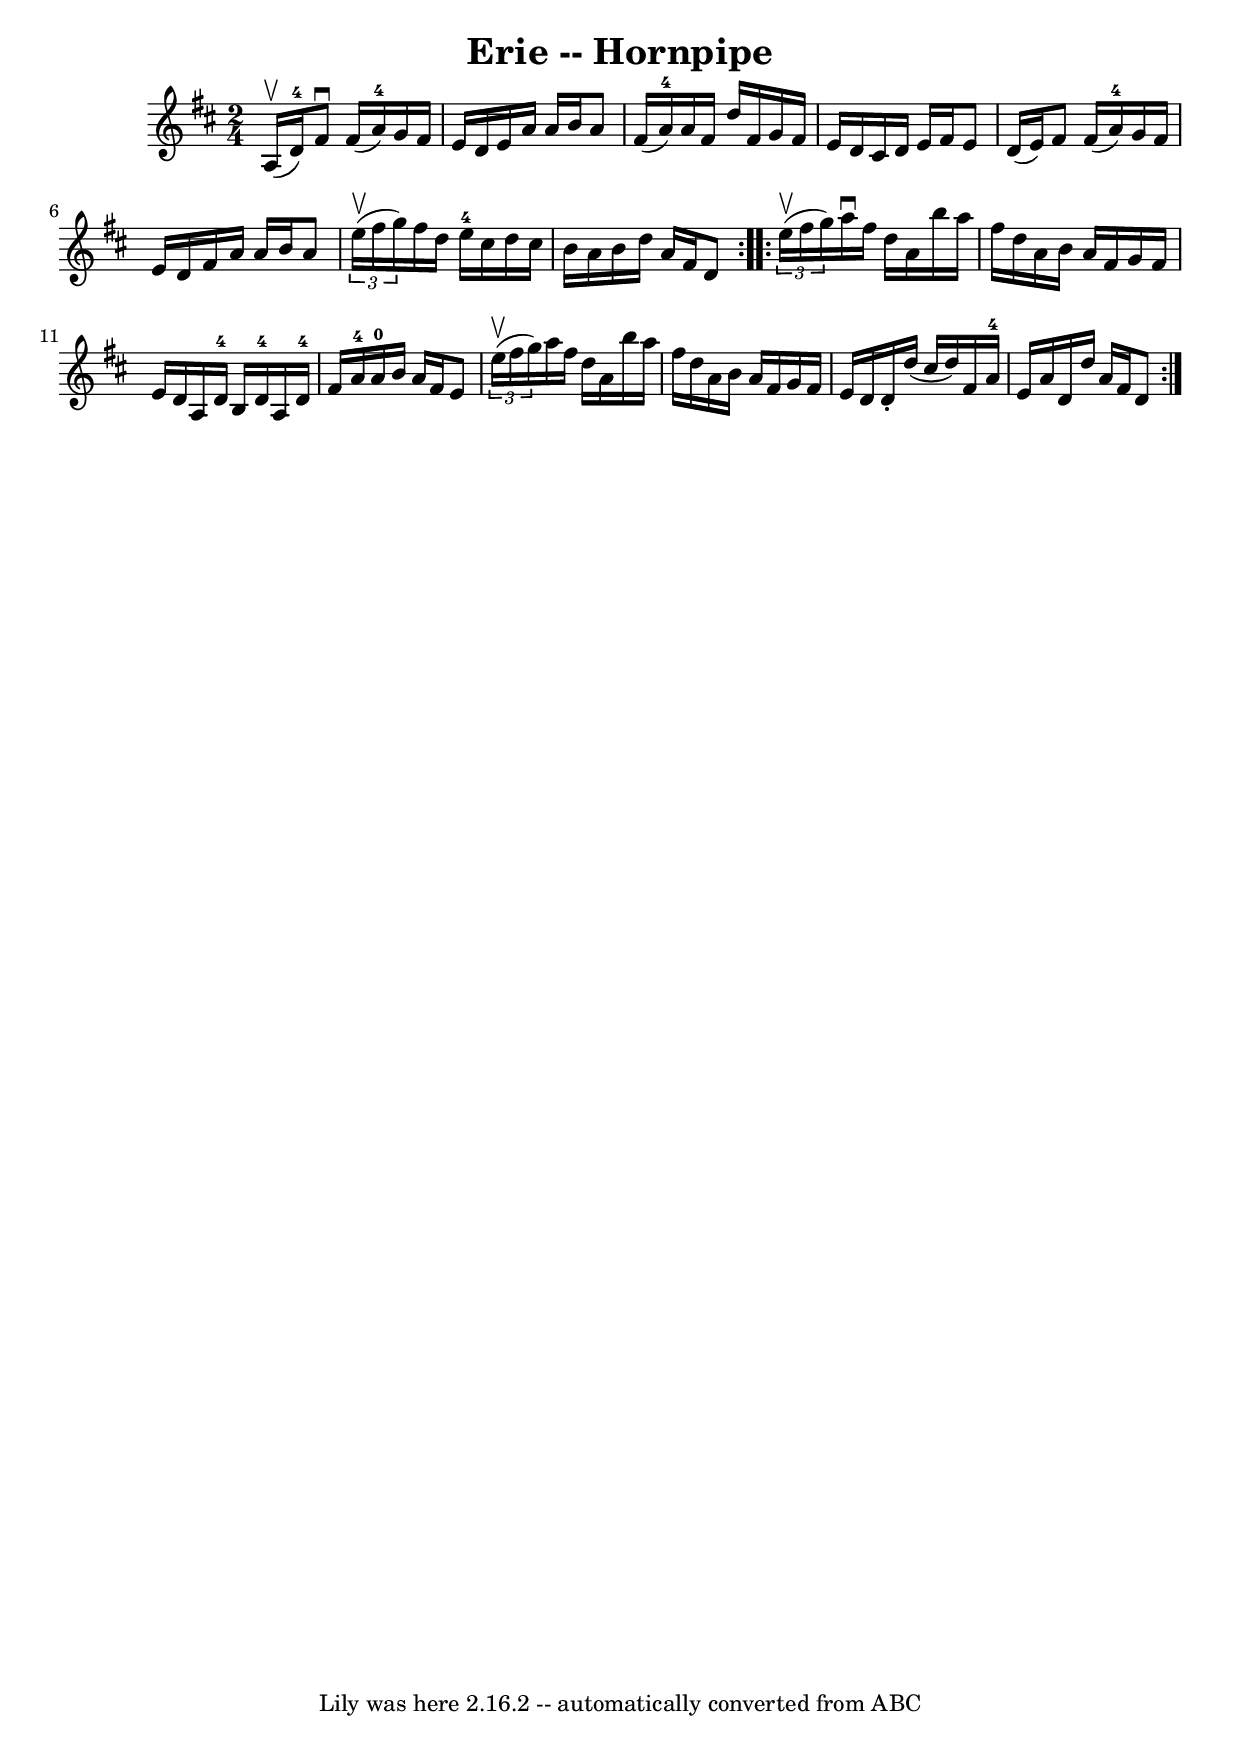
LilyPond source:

\version "2.16.2"
\include "Mammoth.ily"
\header {
	%% book = "Cole's 1000 Fiddle Tunes"
	crossRefNumber = "1"
	footnotes = ""
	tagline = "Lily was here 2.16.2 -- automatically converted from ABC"
	title = "Erie -- Hornpipe"
}
voicedefault =  {


\repeat volta 2 {
\time 2/4 
\key d \major a16 (^\upbow d'16-4) |
 fis'8 
^\downbow fis'16 (a'16-4) g'16 fis'16 e'16 d'16  |
  
 e'16 a'16 a'16 b'16 a'8 fis'16 (a'16-4) |
     
a'16 fis'16 d''16 fis'16 g'16 fis'16 e'16 d'16  |
   
cis'16 d'16 e'16 fis'16 e'8 d'16 (e'16) |
 fis'8 
 fis'16 (a'16-4) g'16 fis'16 e'16 d'16  |
 fis'16  
 a'16 a'16 b'16 a'8    \times 2/3 { e''16 (^\upbow fis''16    
g''16) } |
 fis''16 d''16 e''16-4 cis''16 d''16    
cis''16 b'16 a'16  |
 b'16 d''16 a'16 fis'16 d'8  }   
  \repeat volta 2 {   \times 2/3 { e''16 (^\upbow fis''16 g''16) } 
|
 a''16^\downbow fis''16 d''16 a'16 b''16 a''16    
fis''16 d''16  |
 a'16 b'16 a'16 fis'16 g'16 fis'16   
 e'16 d'16  |
 a16 d'16-4 b16 d'16-4 a16 d'16 
-4 fis'16 a'16-4 |
 a'16-0 b'16 a'16 fis'16 e'8 
   \times 2/3 { e''16 (^\upbow fis''16 g''16) } |
 a''16    
fis''16 d''16 a'16 b''16 a''16 fis''16 d''16  |
 a'16 
 b'16 a'16 fis'16 g'16 fis'16 e'16 d'16  |
 d'16 -. 
 d''16 (cis''16 d''16) fis'16 a'16-4 e'16 a'16  |
 
 d'16 d''16 a'16 fis'16 d'8  }   
}

\score{
    <<

	\context Staff="default"
	{
	    \voicedefault 
	}

    >>
	\layout {
	}
	\midi {}
}
